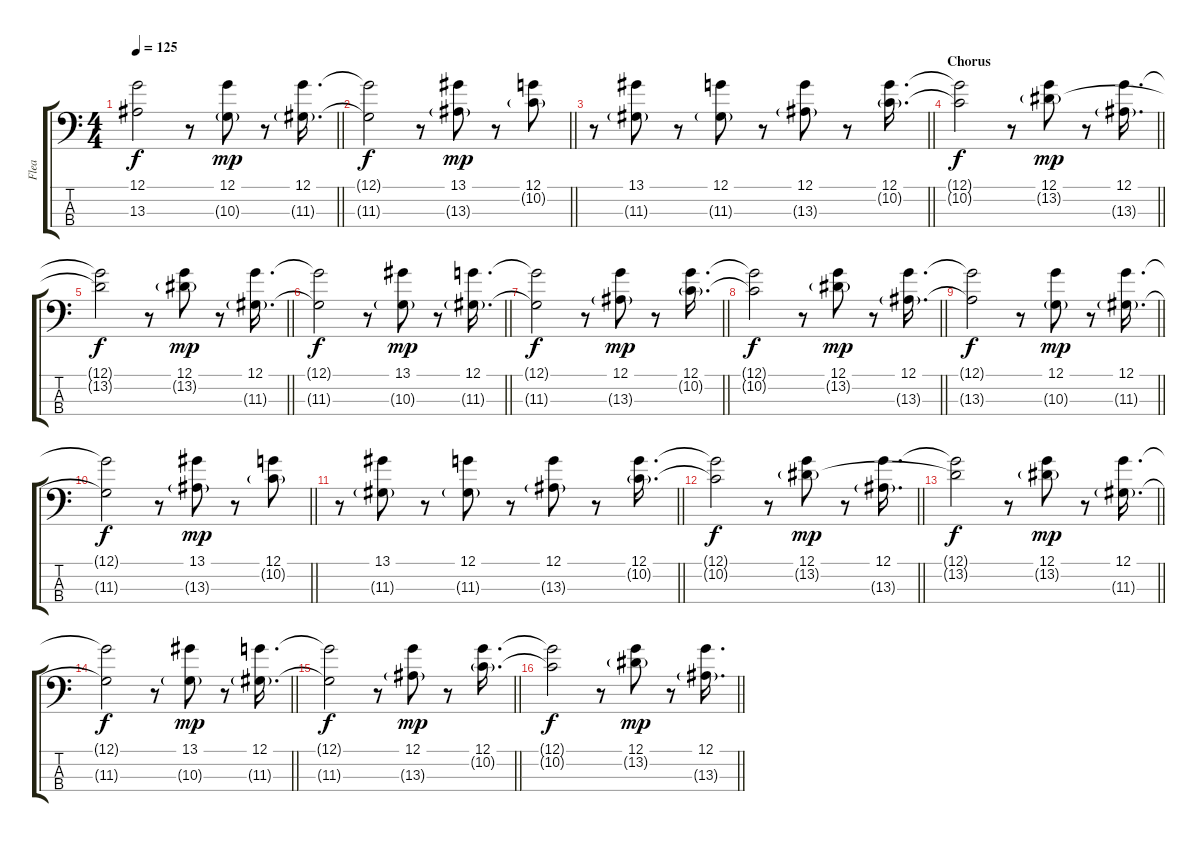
\track ("Flea" "Flea") {instrument electricbassfinger}
\staff {score tabs}
\tuning (G2 D2 A1 E1) {hide}
\ts (4 4)
\tempo 125
\clef f4
\barLineRight lightlight
\ks c
(12.1{t} 13.3{t}).2{dy f} r.8 (12.1 10.3{g}).8{dy mp} r.8 (12.1 11.3{g}).16{d} |
\barLineRight lightlight
(12.1{t} 11.3{t}).2{dy f} r.8 (13.1 13.3{g}).8{dy mp} r.8 (12.1 10.2{g}).8 |
\barLineRight lightlight
r.8 (13.1 11.3{g}).8 r.8 (12.1 11.3{g}).8 r.8 (12.1 13.3{g}).8 r.8 (12.1 10.2{g}).16{d} |
\section ("" "Chorus")
\barLineRight lightlight
(12.1{t} 10.2{t}).2{dy f} r.8 (12.1 13.2{g}).8{dy mp} r.8 (12.1 13.3{g}).16{d} |
\barLineRight lightlight
(12.1{t} 13.2{t}).2{dy f} r.8 (12.1 13.2{g}).8{dy mp} r.8 (12.1 11.3{g}).16{d} |
\barLineRight lightlight
(12.1{t} 11.3{t}).2{dy f} r.8 (13.1 10.3{g}).8{dy mp} r.8 (12.1 11.3{g}).16{d} |
\barLineRight lightlight
(12.1{t} 11.3{t}).2{dy f} r.8 (12.1 13.3{g}).8{dy mp} r.8 (12.1 10.2{g}).16{d} |
\barLineRight lightlight
(12.1{t} 10.2{t}).2{dy f} r.8 (12.1 13.2{g}).8{dy mp} r.8 (12.1 13.3{g}).16{d} |
\barLineRight lightlight
(12.1{t} 13.3{t}).2{dy f} r.8 (12.1 10.3{g}).8{dy mp} r.8 (12.1 11.3{g}).16{d} |
\barLineRight lightlight
(12.1{t} 11.3{t}).2{dy f} r.8 (13.1 13.3{g}).8{dy mp} r.8 (12.1 10.2{g}).8 |
\barLineRight lightlight
r.8 (13.1 11.3{g}).8 r.8 (12.1 11.3{g}).8 r.8 (12.1 13.3{g}).8 r.8 (12.1 10.2{g}).16{d} |
\barLineRight lightlight
(12.1{t} 10.2{t}).2{dy f} r.8 (12.1 13.2{g}).8{dy mp} r.8 (12.1 13.3{g}).16{d} |
\barLineRight lightlight
(12.1{t} 13.2{t}).2{dy f} r.8 (12.1 13.2{g}).8{dy mp} r.8 (12.1 11.3{g}).16{d} |
\barLineRight lightlight
(12.1{t} 11.3{t}).2{dy f} r.8 (13.1 10.3{g}).8{dy mp} r.8 (12.1 11.3{g}).16{d} |
\barLineRight lightlight
(12.1{t} 11.3{t}).2{dy f} r.8 (12.1 13.3{g}).8{dy mp} r.8 (12.1 10.2{g}).16{d} |
\barLineRight lightlight
(12.1{t} 10.2{t}).2{dy f} r.8 (12.1 13.2{g}).8{dy mp} r.8 (12.1 13.3{g}).16{d}
